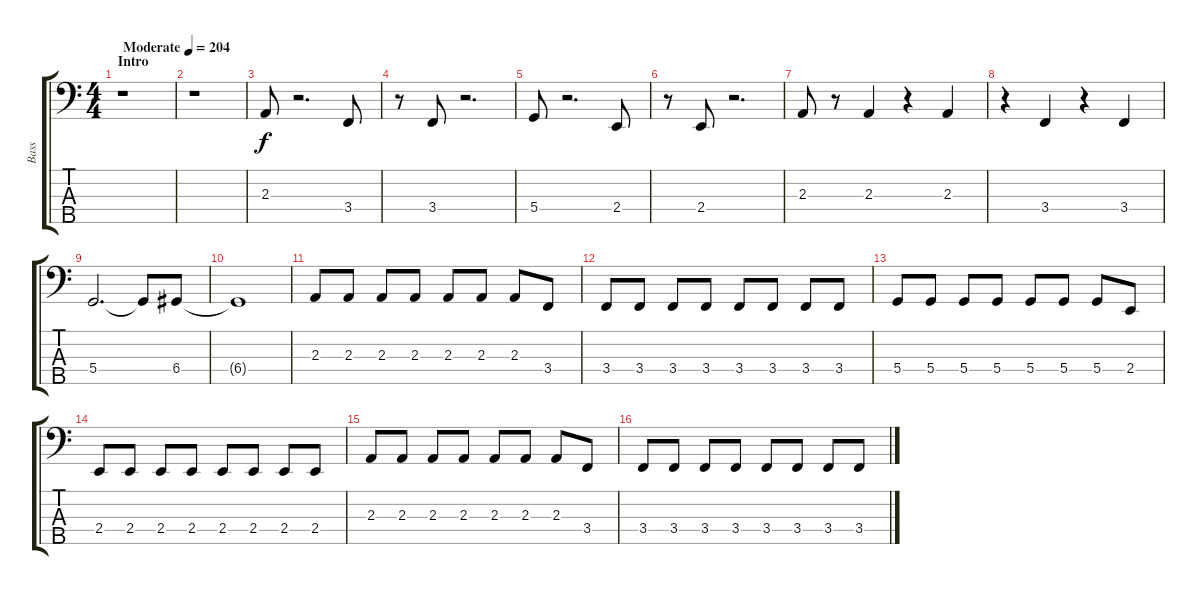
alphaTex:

\track ("Bass" "Bass") {instrument electricbassfinger}
\staff {score tabs}
\tuning (F2 C2 G1 D1 A0) {hide}
\ts (4 4)
\section ("" "Intro")
\tempo (204 "Moderate")
\clef f4
\ks c
r.1{dy f instrument electricbassfinger} |
r.1 |
2.3.8 r.2{d} 3.4.8 |
r.8 3.4.8 r.2{d} |
5.4.8 r.2{d} 2.4.8 |
r.8 2.4.8 r.2{d} |
2.3.8 r.8 2.3.4 r.4 2.3.4 |
r.4 3.4.4 r.4 3.4.4 |
5.4.2{d} 5.4{t}.8 6.4.8 |
6.4{t}.1 |
2.3.8 2.3.8 2.3.8 2.3.8 2.3.8 2.3.8 2.3.8 3.4.8 |
3.4.8 3.4.8 3.4.8 3.4.8 3.4.8 3.4.8 3.4.8 3.4.8 |
5.4.8 5.4.8 5.4.8 5.4.8 5.4.8 5.4.8 5.4.8 2.4.8 |
2.4.8 2.4.8 2.4.8 2.4.8 2.4.8 2.4.8 2.4.8 2.4.8 |
2.3.8 2.3.8 2.3.8 2.3.8 2.3.8 2.3.8 2.3.8 3.4.8 |
3.4.8 3.4.8 3.4.8 3.4.8 3.4.8 3.4.8 3.4.8 3.4.8
